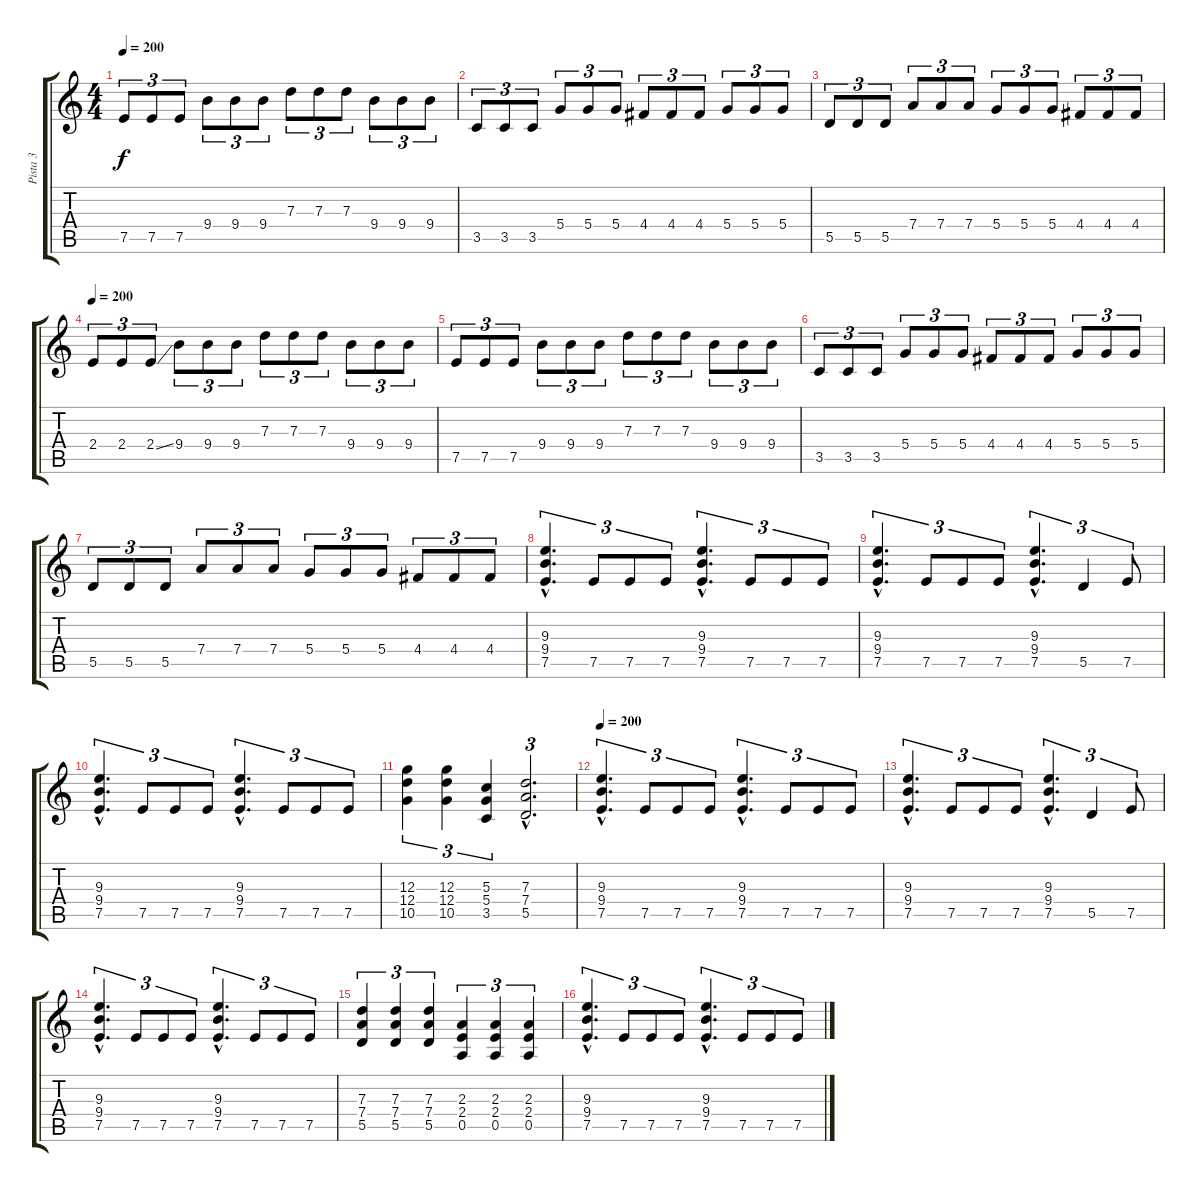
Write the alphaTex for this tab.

\track ("Pista 3" "Pista 3") {instrument overdrivenguitar}
\staff {score tabs}
\tuning (E4 B3 G3 D3 A2 E2) {hide}
\ts (4 4)
\tempo 200
\clef g2
\ks c
7.5.8{tu (3 2) dy f} 7.5.8{tu (3 2)} 7.5.8{tu (3 2)} 9.4.8{tu (3 2)} 9.4.8{tu (3 2)} 9.4.8{tu (3 2)} 7.3.8{tu (3 2)} 7.3.8{tu (3 2)} 7.3.8{tu (3 2)} 9.4.8{tu (3 2)} 9.4.8{tu (3 2)} 9.4.8{tu (3 2)} |
3.5.8{tu (3 2)} 3.5.8{tu (3 2)} 3.5.8{tu (3 2)} 5.4.8{tu (3 2)} 5.4.8{tu (3 2)} 5.4.8{tu (3 2)} 4.4.8{tu (3 2)} 4.4.8{tu (3 2)} 4.4.8{tu (3 2)} 5.4.8{tu (3 2)} 5.4.8{tu (3 2)} 5.4.8{tu (3 2)} |
5.5.8{tu (3 2)} 5.5.8{tu (3 2)} 5.5.8{tu (3 2)} 7.4.8{tu (3 2)} 7.4.8{tu (3 2)} 7.4.8{tu (3 2)} 5.4.8{tu (3 2)} 5.4.8{tu (3 2)} 5.4.8{tu (3 2)} 4.4.8{tu (3 2)} 4.4.8{tu (3 2)} 4.4.8{tu (3 2)} |
\tempo 200
2.4.8{tu (3 2)} 2.4.8{tu (3 2)} 2.4{ss}.8{tu (3 2)} 9.4.8{tu (3 2)} 9.4.8{tu (3 2)} 9.4.8{tu (3 2)} 7.3.8{tu (3 2)} 7.3.8{tu (3 2)} 7.3.8{tu (3 2)} 9.4.8{tu (3 2)} 9.4.8{tu (3 2)} 9.4.8{tu (3 2)} |
7.5.8{tu (3 2)} 7.5.8{tu (3 2)} 7.5.8{tu (3 2)} 9.4.8{tu (3 2)} 9.4.8{tu (3 2)} 9.4.8{tu (3 2)} 7.3.8{tu (3 2)} 7.3.8{tu (3 2)} 7.3.8{tu (3 2)} 9.4.8{tu (3 2)} 9.4.8{tu (3 2)} 9.4.8{tu (3 2)} |
3.5.8{tu (3 2)} 3.5.8{tu (3 2)} 3.5.8{tu (3 2)} 5.4.8{tu (3 2)} 5.4.8{tu (3 2)} 5.4.8{tu (3 2)} 4.4.8{tu (3 2)} 4.4.8{tu (3 2)} 4.4.8{tu (3 2)} 5.4.8{tu (3 2)} 5.4.8{tu (3 2)} 5.4.8{tu (3 2)} |
5.5.8{tu (3 2)} 5.5.8{tu (3 2)} 5.5.8{tu (3 2)} 7.4.8{tu (3 2)} 7.4.8{tu (3 2)} 7.4.8{tu (3 2)} 5.4.8{tu (3 2)} 5.4.8{tu (3 2)} 5.4.8{tu (3 2)} 4.4.8{tu (3 2)} 4.4.8{tu (3 2)} 4.4.8{tu (3 2)} |
(9.3{hac} 9.4{hac} 7.5{hac}).4{d tu (3 2)} 7.5.8{tu (3 2)} 7.5.8{tu (3 2)} 7.5.8{tu (3 2)} (9.3{hac} 9.4{hac} 7.5{hac}).4{d tu (3 2)} 7.5.8{tu (3 2)} 7.5.8{tu (3 2)} 7.5.8{tu (3 2)} |
(9.3{hac} 9.4{hac} 7.5{hac}).4{d tu (3 2)} 7.5.8{tu (3 2)} 7.5.8{tu (3 2)} 7.5.8{tu (3 2)} (9.3{hac} 9.4{hac} 7.5{hac}).4{d tu (3 2)} 5.5.4{tu (3 2)} 7.5.8{tu (3 2)} |
(9.3{hac} 9.4{hac} 7.5{hac}).4{d tu (3 2)} 7.5.8{tu (3 2)} 7.5.8{tu (3 2)} 7.5.8{tu (3 2)} (9.3{hac} 9.4{hac} 7.5{hac}).4{d tu (3 2)} 7.5.8{tu (3 2)} 7.5.8{tu (3 2)} 7.5.8{tu (3 2)} |
(12.3 12.4 10.5).4{tu (3 2)} (12.3 12.4 10.5).4{tu (3 2)} (5.3 5.4 3.5).4{tu (3 2)} (7.3{hac} 7.4{hac} 5.5{hac}).2{d tu (3 2)} |
\tempo 200
(9.3{hac} 9.4{hac} 7.5{hac}).4{d tu (3 2)} 7.5.8{tu (3 2)} 7.5.8{tu (3 2)} 7.5.8{tu (3 2)} (9.3{hac} 9.4{hac} 7.5{hac}).4{d tu (3 2)} 7.5.8{tu (3 2)} 7.5.8{tu (3 2)} 7.5.8{tu (3 2)} |
(9.3{hac} 9.4{hac} 7.5{hac}).4{d tu (3 2)} 7.5.8{tu (3 2)} 7.5.8{tu (3 2)} 7.5.8{tu (3 2)} (9.3{hac} 9.4{hac} 7.5{hac}).4{d tu (3 2)} 5.5.4{tu (3 2)} 7.5.8{tu (3 2)} |
(9.3{hac} 9.4{hac} 7.5{hac}).4{d tu (3 2)} 7.5.8{tu (3 2)} 7.5.8{tu (3 2)} 7.5.8{tu (3 2)} (9.3{hac} 9.4{hac} 7.5{hac}).4{d tu (3 2)} 7.5.8{tu (3 2)} 7.5.8{tu (3 2)} 7.5.8{tu (3 2)} |
(7.3 7.4 5.5).4{tu (3 2)} (7.3 7.4 5.5).4{tu (3 2)} (7.3 7.4 5.5).4{tu (3 2)} (2.3 2.4 0.5).4{tu (3 2)} (2.3 2.4 0.5).4{tu (3 2)} (2.3 2.4 0.5).4{tu (3 2)} |
(9.3{hac} 9.4{hac} 7.5{hac}).4{d tu (3 2)} 7.5.8{tu (3 2)} 7.5.8{tu (3 2)} 7.5.8{tu (3 2)} (9.3{hac} 9.4{hac} 7.5{hac}).4{d tu (3 2)} 7.5.8{tu (3 2)} 7.5.8{tu (3 2)} 7.5.8{tu (3 2)}
